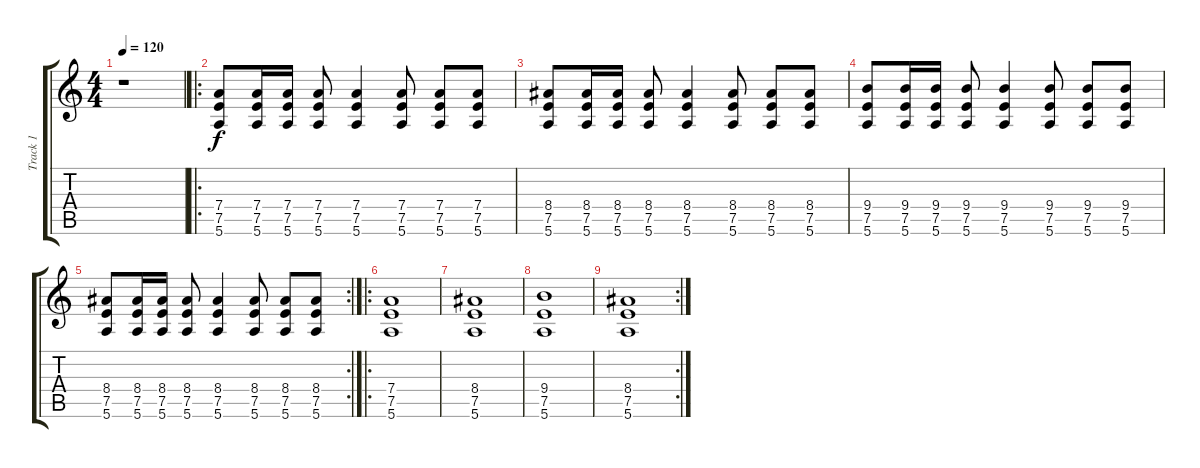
\track ("Track 1" "Track 1") {instrument distortionguitar}
\staff {score tabs}
\tuning (E4 B3 G3 D3 A2 E2) {hide}
\ts (4 4)
\tempo 120
\clef g2
\ks c
r.1{dy f instrument distortionguitar} |
\ro
(7.4 7.5 5.6).8 (7.4 7.5 5.6).16 (7.4 7.5 5.6).16 (7.4 7.5 5.6).8 (7.4 7.5 5.6).4 (7.4 7.5 5.6).8 (7.4 7.5 5.6).8 (7.4 7.5 5.6).8 |
(8.4 7.5 5.6).8 (8.4 7.5 5.6).16 (8.4 7.5 5.6).16 (8.4 7.5 5.6).8 (8.4 7.5 5.6).4 (8.4 7.5 5.6).8 (8.4 7.5 5.6).8 (8.4 7.5 5.6).8 |
(9.4 7.5 5.6).8 (9.4 7.5 5.6).16 (9.4 7.5 5.6).16 (9.4 7.5 5.6).8 (9.4 7.5 5.6).4 (9.4 7.5 5.6).8 (9.4 7.5 5.6).8 (9.4 7.5 5.6).8 |
\rc 2
(8.4 7.5 5.6).8 (8.4 7.5 5.6).16 (8.4 7.5 5.6).16 (8.4 7.5 5.6).8 (8.4 7.5 5.6).4 (8.4 7.5 5.6).8 (8.4 7.5 5.6).8 (8.4 7.5 5.6).8 |
\ro
(7.4 7.5 5.6).1 |
(8.4 7.5 5.6).1 |
(9.4 7.5 5.6).1 |
\rc 2
(8.4 7.5 5.6).1
